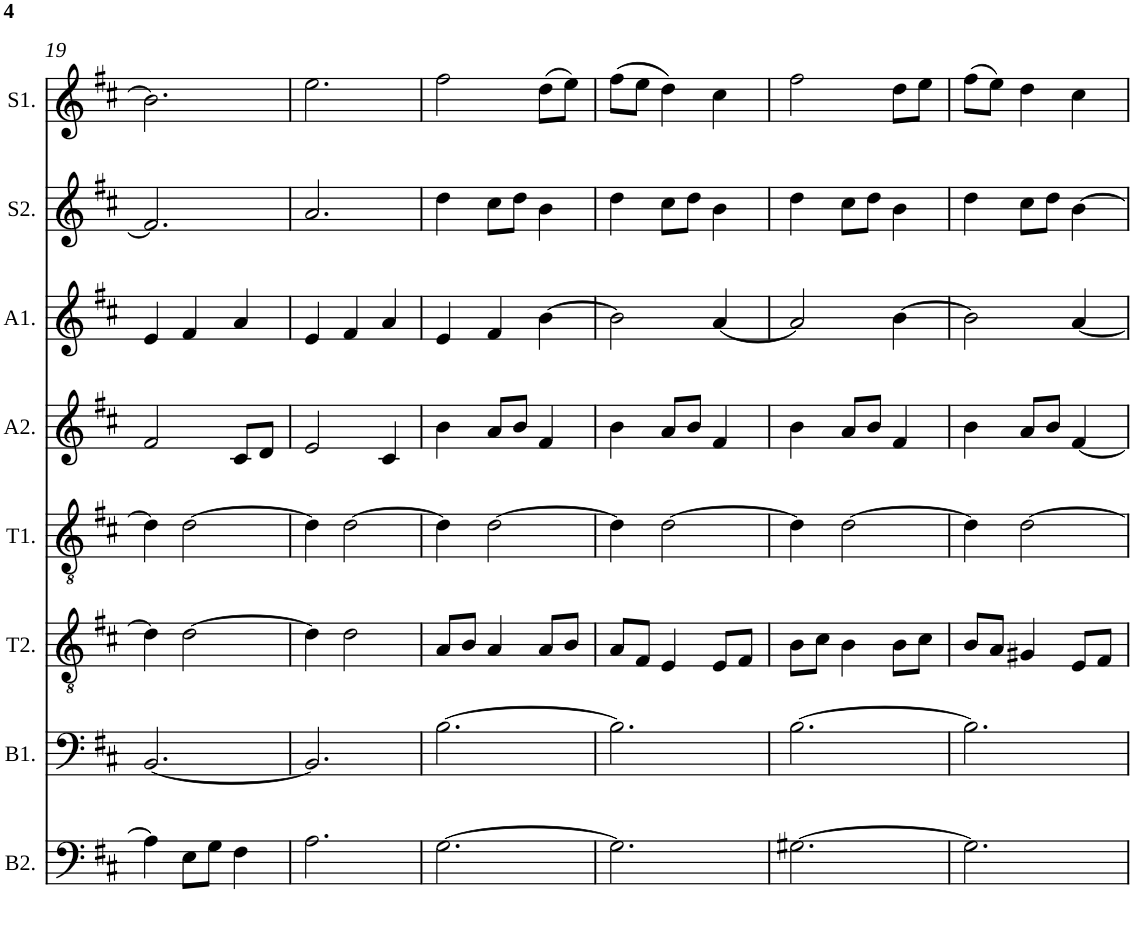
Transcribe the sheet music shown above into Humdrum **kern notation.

**kern	**kern	**kern	**kern	**kern	**kern	**kern	**kern
*part8	*part7	*part6	*part5	*part4	*part3	*part2	*part1
*staff8	*staff7	*staff6	*staff5	*staff4	*staff3	*staff2	*staff1
*I"Bass 2	*I"Bass 1	*I"Tenor 2	*I"Tenor 1	*I"Alto 2	*I"Alto 1	*I"Soprano 2	*I"Soprano 1
*I'B2.	*I'B1.	*I'T2.	*I'T1.	*I'A2.	*I'A1.	*I'S2.	*I'S1.
!!LO:PB:g=z
*clefF4	*clefF4	*clefGv2	*clefGv2	*clefG2	*clefG2	*clefG2	*clefG2
*k[f#c#]	*k[f#c#]	*k[f#c#]	*k[f#c#]	*k[f#c#]	*k[f#c#]	*k[f#c#]	*k[f#c#]
*b:	*b:	*b:	*b:	*b:	*b:	*b:	*b:
*M3/4	*M3/4	*M3/4	*M3/4	*M3/4	*M3/4	*M3/4	*M3/4
=19	=19	=19	=19	=19	=19	=19	=19
4A\]	[2.BB/	4d\]	4d\]	2f#/	4e/	2.f#/]	2.b\]
8E\L	.	[2d\	[2d\	.	4f#/	.	.
8G\J	.	.	.	.	.	.	.
4F#\	.	.	.	8c#/L	4a/	.	.
.	.	.	.	8d/J	.	.	.
=20	=20	=20	=20	=20	=20	=20	=20
2.A\	2.BB/]	4d\]	4d\]	2e/	4e/	2.a/	2.ee\
.	.	2d\	[2d\	.	4f#/	.	.
.	.	.	.	4c#/	4a/	.	.
=21	=21	=21	=21	=21	=21	=21	=21
[2.G\	[2.B\	8A/L	4d\]	4b\	4e/	4dd\	2ff#\
.	.	8B/J	.	.	.	.	.
.	.	4A/	[2d\	8a/L	4f#/	8cc#\L	.
.	.	.	.	8b/J	.	8dd\J	.
.	.	8A/L	.	4f#/	[4b\	4b\	(>8dd\L
.	.	8B/J	.	.	.	.	8ee\J)
=22	=22	=22	=22	=22	=22	=22	=22
2.G\]	2.B\]	8A/L	4d\]	4b\	2b\]	4dd\	(>8ff#\L
.	.	8F#/J	.	.	.	.	8ee\J
.	.	4E/	[2d\	8a/L	.	8cc#\L	4dd\)
.	.	.	.	8b/J	.	8dd\J	.
.	.	8E/L	.	4f#/	[4a/	4b\	4cc#\
.	.	8F#/J	.	.	.	.	.
=23	=23	=23	=23	=23	=23	=23	=23
[2.G#X\	[2.B\	8B\L	4d\]	4b\	2a/]	4dd\	2ff#\
.	.	8c#\J	.	.	.	.	.
.	.	4B\	[2d\	8a/L	.	8cc#\L	.
.	.	.	.	8b/J	.	8dd\J	.
.	.	8B\L	.	4f#/	[4b\	4b\	8dd\L
.	.	8c#\J	.	.	.	.	8ee\J
=24	=24	=24	=24	=24	=24	=24	=24
2.G#\]	2.B\]	8B/L	4d\]	4b\	2b\]	4dd\	(>8ff#\L
.	.	8A/J	.	.	.	.	8ee\J)
.	.	4G#X/	[2d\	8a/L	.	8cc#\L	4dd\
.	.	.	.	8b/J	.	8dd\J	.
.	.	8E/L	.	[4f#/	[4a/	[4b\	4cc#\
.	.	8F#/J	.	.	.	.	.
=	=	=	=	=	=	=	=
*-	*-	*-	*-	*-	*-	*-	*-
